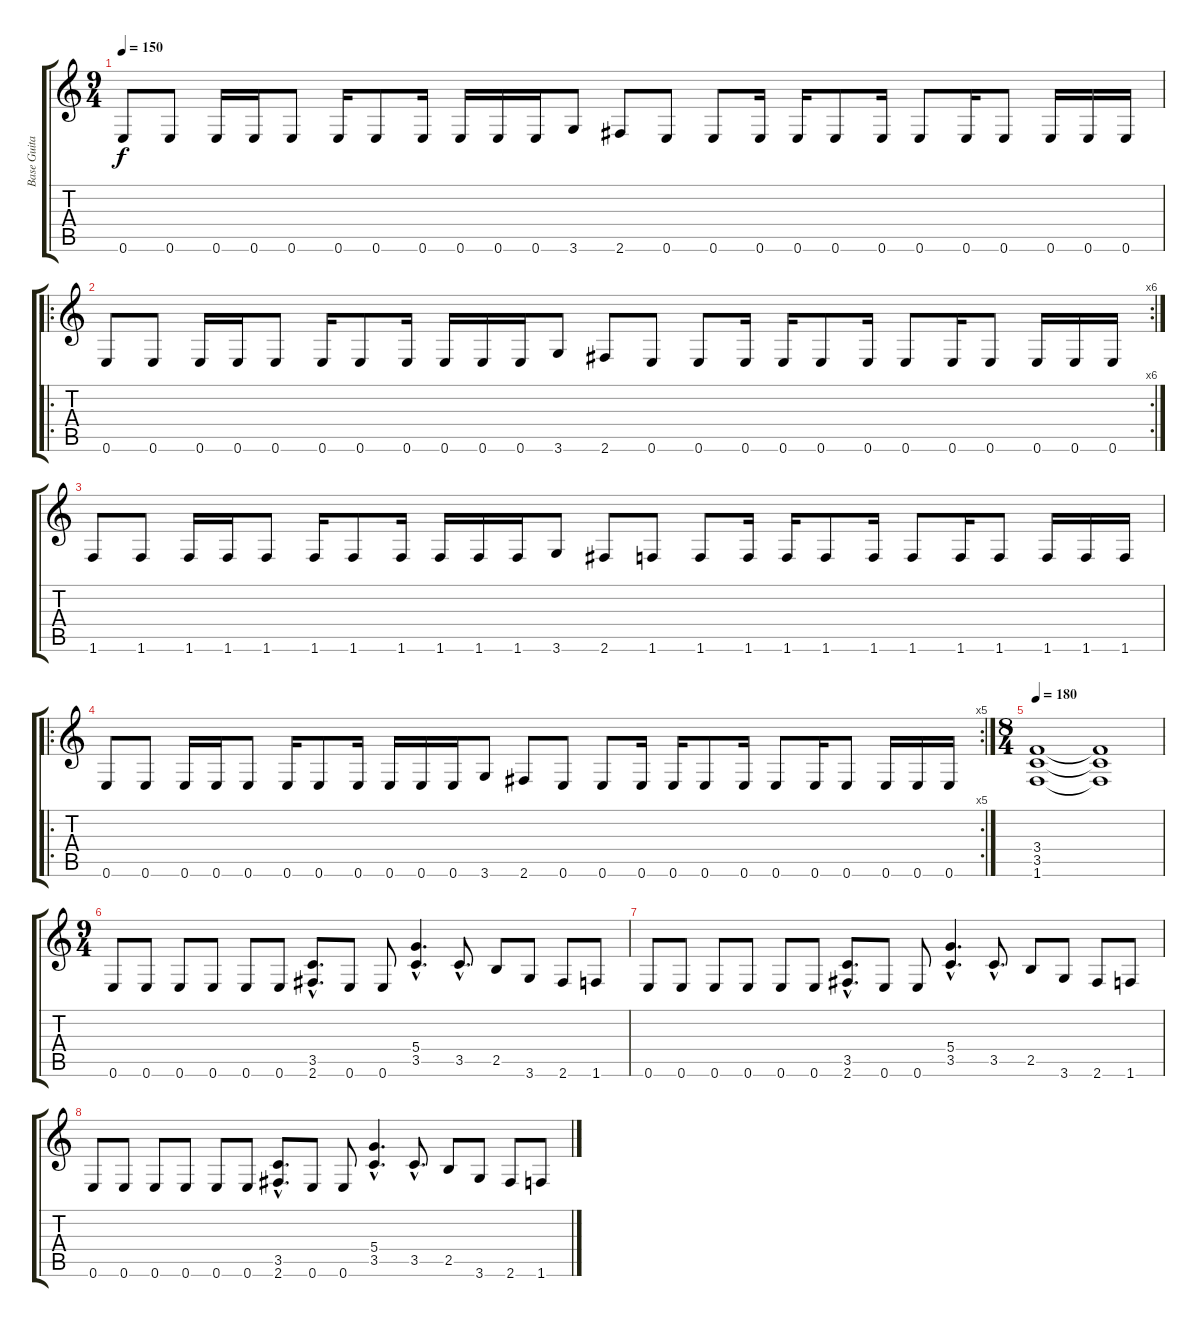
\track ("Base Guitar" "Base Guita") {instrument distortionguitar}
\staff {score tabs}
\tuning (E4 B3 G3 D3 A2 E2) {hide}
\ts (9 4)
\tempo 150
\clef g2
\ks c
0.6.8{dy f} 0.6.8 0.6.16 0.6.16 0.6.8 0.6.16 0.6.8 0.6.16 0.6.16 0.6.16 0.6.16 3.6.8 2.6.8 0.6.8 0.6.8 0.6.16 0.6.16 0.6.8 0.6.16 0.6.8 0.6.16 0.6.8 0.6.16 0.6.16 0.6.16 |
\ro
\rc 6
0.6.8 0.6.8 0.6.16 0.6.16 0.6.8 0.6.16 0.6.8 0.6.16 0.6.16 0.6.16 0.6.16 3.6.8 2.6.8 0.6.8 0.6.8 0.6.16 0.6.16 0.6.8 0.6.16 0.6.8 0.6.16 0.6.8 0.6.16 0.6.16 0.6.16 |
1.6.8 1.6.8 1.6.16 1.6.16 1.6.8 1.6.16 1.6.8 1.6.16 1.6.16 1.6.16 1.6.16 3.6.8 2.6.8 1.6.8 1.6.8 1.6.16 1.6.16 1.6.8 1.6.16 1.6.8 1.6.16 1.6.8 1.6.16 1.6.16 1.6.16 |
\ro
\rc 5
0.6.8 0.6.8 0.6.16 0.6.16 0.6.8 0.6.16 0.6.8 0.6.16 0.6.16 0.6.16 0.6.16 3.6.8 2.6.8 0.6.8 0.6.8 0.6.16 0.6.16 0.6.8 0.6.16 0.6.8 0.6.16 0.6.8 0.6.16 0.6.16 0.6.16 |
\ts (8 4)
\tempo 180
(3.4 3.5 1.6).1 (3.4{t} 3.5{t} 1.6{t}).1 |
\ts (9 4)
0.6.8 0.6.8 0.6.8 0.6.8 0.6.8 0.6.8 (3.5{hac} 2.6{hac}).8{d} 0.6.8 0.6.8 (5.4{hac} 3.5{hac}).4{d} 3.5{hac}.8{d} 2.5.8 3.6.8 2.6.8 1.6.8 |
0.6.8 0.6.8 0.6.8 0.6.8 0.6.8 0.6.8 (3.5{hac} 2.6{hac}).8{d} 0.6.8 0.6.8 (5.4{hac} 3.5{hac}).4{d} 3.5{hac}.8{d} 2.5.8 3.6.8 2.6.8 1.6.8 |
0.6.8 0.6.8 0.6.8 0.6.8 0.6.8 0.6.8 (3.5{hac} 2.6{hac}).8{d} 0.6.8 0.6.8 (5.4{hac} 3.5{hac}).4{d} 3.5{hac}.8{d} 2.5.8 3.6.8 2.6.8 1.6.8
